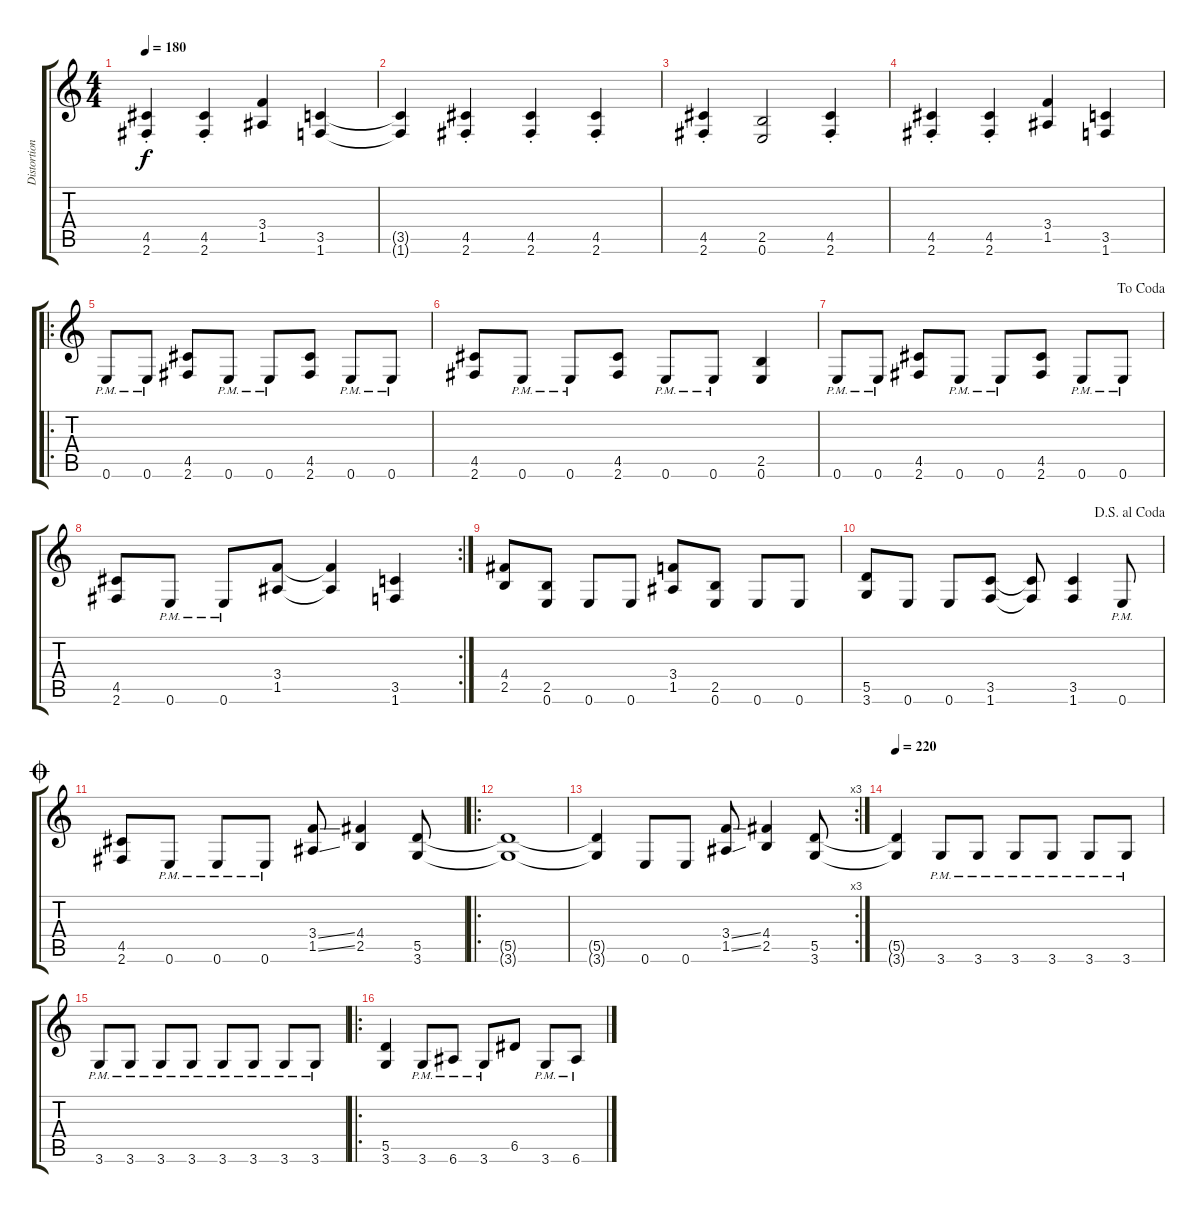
\track ("Distortion 2" "Distortion") {instrument distortionguitar}
\staff {score tabs}
\tuning (E4 B3 G3 D3 A2 E2) {hide}
\ts (4 4)
\tempo 180
\clef g2
\ks c
(4.5{st} 2.6{st}).4{dy f} (4.5{st} 2.6{st}).4 (3.4 1.5).4 (3.5 1.6).4 |
(3.5{t} 1.6{t}).4 (4.5{st} 2.6{st}).4 (4.5{st} 2.6{st}).4 (4.5{st} 2.6{st}).4 |
(4.5{st} 2.6{st}).4 (2.5 0.6).2 (4.5{st} 2.6{st}).4 |
(4.5{st} 2.6{st}).4 (4.5{st} 2.6{st}).4 (3.4 1.5).4 (3.5 1.6).4 |
\ro
0.6{pm}.8 0.6{pm}.8 (4.5 2.6).8 0.6{pm}.8 0.6{pm}.8 (4.5 2.6).8 0.6{pm}.8 0.6{pm}.8 |
(4.5 2.6).8 0.6{pm}.8 0.6{pm}.8 (4.5 2.6).8 0.6{pm}.8 0.6{pm}.8 (2.5 0.6).4 |
\jump dacoda
0.6{pm}.8 0.6{pm}.8 (4.5 2.6).8 0.6{pm}.8 0.6{pm}.8 (4.5 2.6).8 0.6{pm}.8 0.6{pm}.8 |
\rc 2
(4.5 2.6).8 0.6{pm}.8 0.6{pm}.8 (3.4 1.5).8 (3.4{t} 1.5{t}).4 (3.5 1.6).4 |
(4.4 2.5).8 (2.5 0.6).8 0.6.8 0.6.8 (3.4 1.5).8 (2.5 0.6).8 0.6.8 0.6.8 |
\jump dalsegnoalcoda
(5.5 3.6).8 0.6.8 0.6.8 (3.5 1.6).8 (3.5{t} 1.6{t}).8 (3.5 1.6).4 0.6{pm}.8 |
\jump coda
(4.5 2.6).8 0.6{pm}.8 0.6{pm}.8 0.6{pm}.8 (3.4{ss} 1.5{ss}).8 (4.4 2.5).4 (5.5 3.6).8 |
\ro
(5.5{t} 3.6{t}).1 |
\rc 3
(5.5{t} 3.6{t}).4 0.6.8 0.6.8 (3.4{ss} 1.5{ss}).8 (4.4 2.5).4 (5.5 3.6).8 |
\tempo 220
(5.5{t} 3.6{t}).4 3.6{pm}.8 3.6{pm}.8 3.6{pm}.8 3.6{pm}.8 3.6{pm}.8 3.6{pm}.8 |
3.6{pm}.8 3.6{pm}.8 3.6{pm}.8 3.6{pm}.8 3.6{pm}.8 3.6{pm}.8 3.6{pm}.8 3.6{pm}.8 |
\ro
(5.5 3.6).4 3.6{pm}.8 6.6{pm}.8 3.6{pm}.8 6.5.8 3.6{pm}.8 6.6{pm}.8
